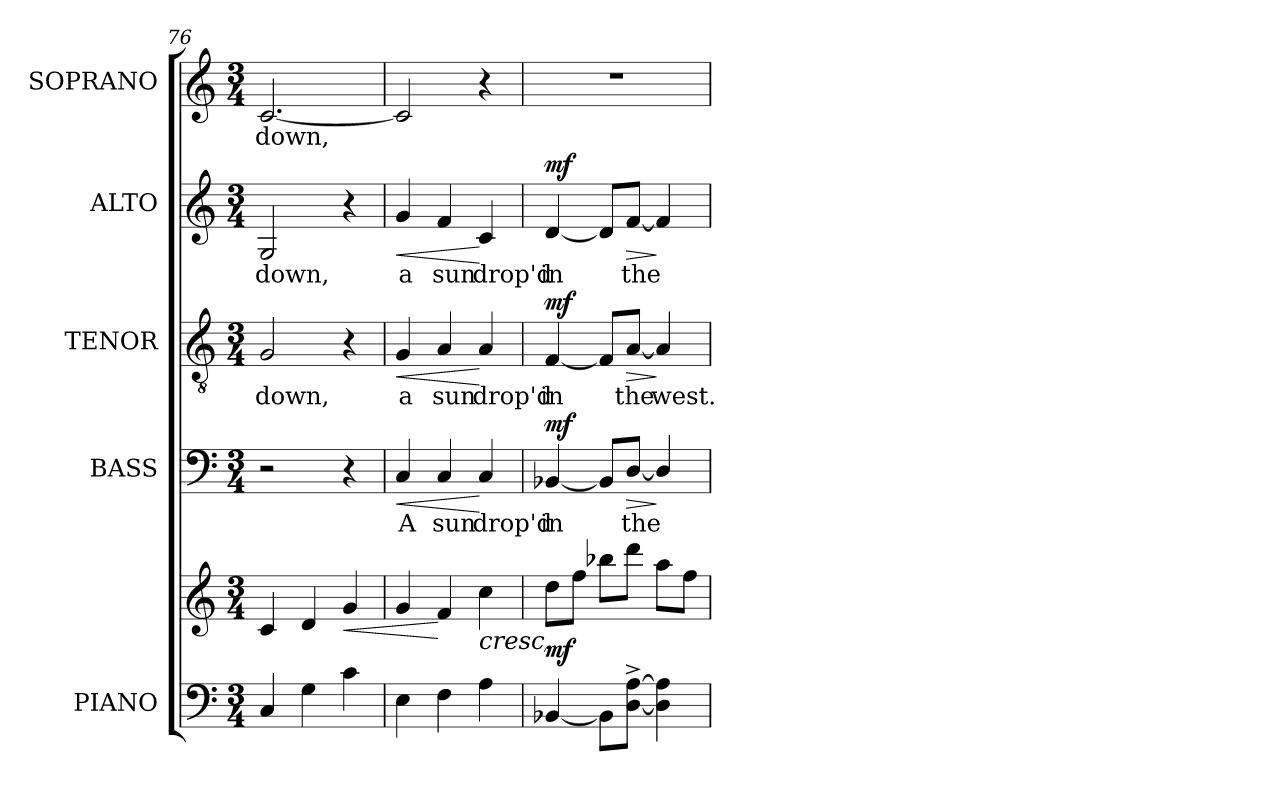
**kern	**kern	**dynam	**kern	**text	**dynam	**kern	**text	**dynam	**kern	**text	**dynam	**kern	**text
*part5	*part5	*part5	*part4	*part4	*part4	*part3	*part3	*part3	*part2	*part2	*part2	*part1	*part1
*staff6	*staff5	*staff5/6	*staff4	*staff4	*staff4	*staff3	*staff3	*staff3	*staff2	*staff2	*staff2	*staff1	*staff1
*I"PIANO	*	*	*I"BASS	*	*	*I"TENOR	*	*	*I"ALTO	*	*	*I"SOPRANO	*
*I'PNO.	*	*	*I'B.	*	*	*I'T.	*	*	*I'A.	*	*	*I'S.	*
*clefF4	*clefG2	*	*clefF4	*	*	*clefGv2	*	*	*clefG2	*	*	*clefG2	*
*	*	*	*	*	*	*ITrd7c12	*	*	*	*	*	*	*
*k[]	*k[]	*	*k[]	*	*	*k[]	*	*	*k[]	*	*	*k[]	*
*C:	*C:	*	*C:	*	*	*C:	*	*	*C:	*	*	*C:	*
*M3/4	*M3/4	*	*M3/4	*	*	*M3/4	*	*	*M3/4	*	*	*M3/4	*
=76	=76	=76	=76	=76	=76	=76	=76	=76	=76	=76	=76	=76	=76
!	!	!	!	!	!	!	!LO:LY:b:color=#000000	!	!	!	!	!	!
!	!	!	!	!	!	!	!	!	!	!LO:LY:b:color=#000000	!	!	!
!	!	!	!	!	!	!	!	!	!	!	!	!	!LO:LY:b:color=#000000
4Ci/	4ci/	.	2r	.	.	2GGi/	down,	.	2Gi/	down,	.	[2.ci/	down,
4Gi\	4di/	[	.	.	.	.	.	.	.	.	.	.	.
!	!	!LO:HP:b	!	!	!	!	!	!	!	!	!	!	!
4ci\	4gi/	<	4r	.	.	4r	.	.	4r	.	.	.	.
=77	=77	=77	=77	=77	=77	=77	=77	=77	=77	=77	=77	=77	=77
!	!	!	!	!LO:LY:b:color=#000000	!LO:HP:b	!	!	!	!	!	!	!	!
!	!	!	!	!	!	!	!LO:LY:b:color=#000000	!LO:HP:b	!	!	!	!	!
!	!	!	!	!	!	!	!	!	!	!LO:LY:b:color=#000000	!LO:HP:b	!	!
4Ei\	4gi/	.	4Ci/	A	<	4GGi/	a	<	4gi/	a	<	2ci/]	.
!	!	!	!	!LO:LY:b:color=#000000	!	!	!	!	!	!	!	!	!
!	!	!	!	!	!	!	!LO:LY:b:color=#000000	!	!	!	!	!	!
!	!	!	!	!	!	!	!	!	!	!LO:LY:b:color=#000000	!	!	!
4Fi\	4fi/	[	4Ci/	sun	.	4AAi/	sun	.	4fi/	sun	.	.	.
!	!	!LO:HP:b	!	!	!	!	!	!	!	!	!	!	!
!	!	!	!	!LO:LY:b:color=#000000	!	!	!	!	!	!	!	!	!
!	!	!	!	!	!	!	!LO:LY:b:color=#000000	!	!	!	!	!	!
!	!	!	!	!	!	!	!	!	!	!LO:LY:b:color=#000000	!	!	!
4Ai\	4cci\	<	4Ci/	drop'd	[	4AAi/	drop'd	[	4ci/	drop'd	[	4r	.
=78	=78	=78	=78	=78	=78	=78	=78	=78	=78	=78	=78	=78	=78
!	!	!	!	!LO:LY:b:color=#000000	!	!	!	!	!	!	!	!	!
!	!	!	!	!	!	!	!LO:LY:b:color=#000000	!	!	!	!	!	!
!	!	!	!	!	!	!	!	!	!	!LO:LY:b:color=#000000	!	!LO:N:vis=1	!
[4BB-Xi/	8ddi\L	mf	[4BB-Xi/	in	mf	[4FFi/	in	mf	[4di/	in	mf	2.r	.
.	8ffi\J	.	.	.	.	.	.	.	.	.	.	.	.
8BB-i\L]	8bb-Xi\L	.	8BB-i/L]	.	.	8FFi/L]	.	.	8di/L]	.	.	.	.
!	!	!	!	!LO:LY:b:color=#000000	!LO:HP:b	!	!	!	!	!	!	!	!
!	!	!	!	!	!	!	!LO:LY:b:color=#000000	!LO:HP:b	!	!	!	!	!
!	!	!	!	!	!	!	!	!	!	!LO:LY:b:color=#000000	!LO:HP:b	!	!
[8Di\^ [8Ai^J	8dddi\J	.	[8Di/J	the	>	[8AAi/J	the	>	[8fi/J	the	>	.	.
!	!	!	!	!	!	!	!LO:LY:b:color=#000000	!	!	!	!	!	!
4Di\] 4Ai]	8aai\L	.	4Di/]	.	]	4AAi/]	west.	]	4fi/]	.	]	.	.
.	8ffi\J	.	.	.	.	.	.	.	.	.	.	.	.
=	=	=	=	=	=	=	=	=	=	=	=	=	=
*-	*-	*-	*-	*-	*-	*-	*-	*-	*-	*-	*-	*-	*-
